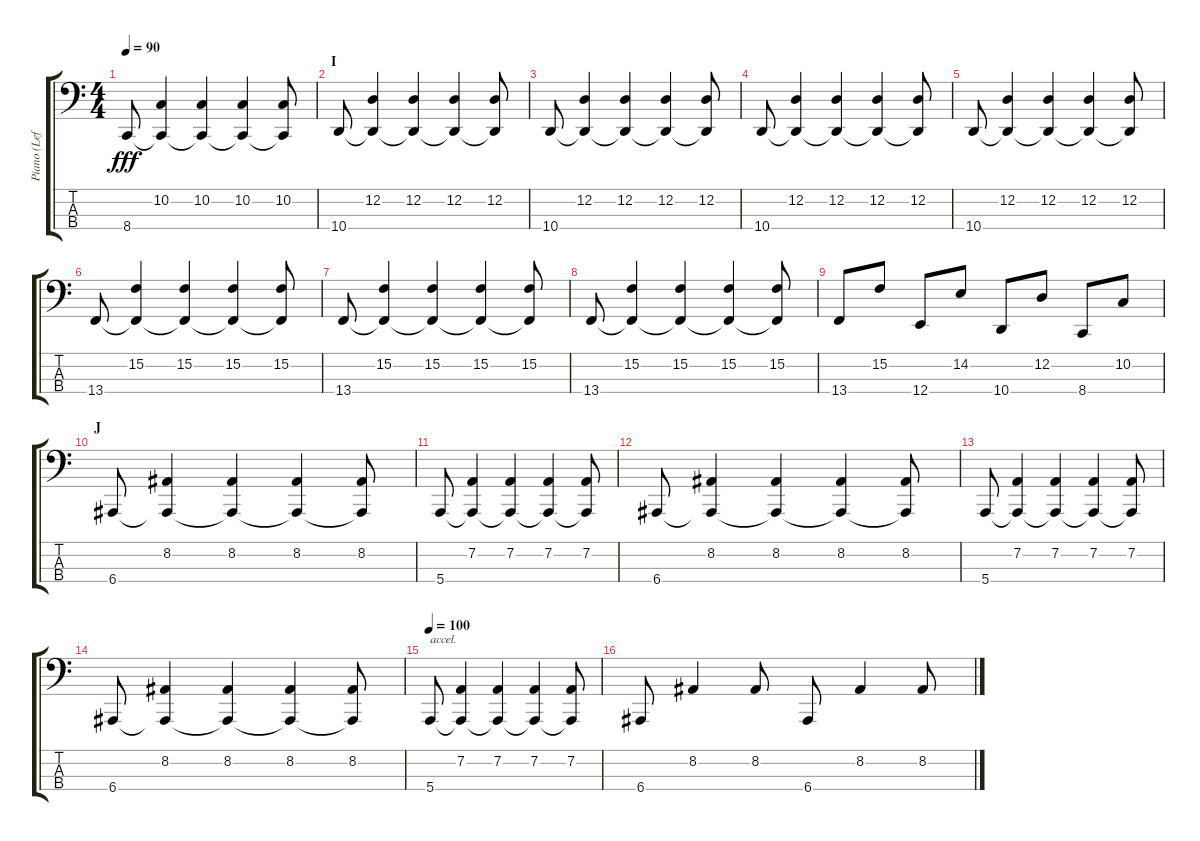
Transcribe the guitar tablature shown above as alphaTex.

\track ("Piano (Left Hand)" "Piano (Lef") {instrument acousticgrandpiano}
\staff {score tabs}
\tuning (G2 D2 A1 E1) {hide}
\ts (4 4)
\tempo 90
\clef f4
\ks c
8.4.8{dy fff} (10.2 8.4{t}).4 (10.2 8.4{t}).4 (10.2 8.4{t}).4 (10.2 8.4{t}).8 |
\section ("" "I")
10.4.8 (12.2 10.4{t}).4 (12.2 10.4{t}).4 (12.2 10.4{t}).4 (12.2 10.4{t}).8 |
10.4.8 (12.2 10.4{t}).4 (12.2 10.4{t}).4 (12.2 10.4{t}).4 (12.2 10.4{t}).8 |
10.4.8 (12.2 10.4{t}).4 (12.2 10.4{t}).4 (12.2 10.4{t}).4 (12.2 10.4{t}).8 |
10.4.8 (12.2 10.4{t}).4 (12.2 10.4{t}).4 (12.2 10.4{t}).4 (12.2 10.4{t}).8 |
13.4.8 (15.2 13.4{t}).4 (15.2 13.4{t}).4 (15.2 13.4{t}).4 (15.2 13.4{t}).8 |
13.4.8 (15.2 13.4{t}).4 (15.2 13.4{t}).4 (15.2 13.4{t}).4 (15.2 13.4{t}).8 |
13.4.8 (15.2 13.4{t}).4 (15.2 13.4{t}).4 (15.2 13.4{t}).4 (15.2 13.4{t}).8 |
13.4.8 15.2.8 12.4.8 14.2.8 10.4.8 12.2.8 8.4.8 10.2.8 |
\section ("" "J")
6.4.8 (8.2 6.4{t}).4 (8.2 6.4{t}).4 (8.2 6.4{t}).4 (8.2 6.4{t}).8 |
5.4.8 (7.2 5.4{t}).4 (7.2 5.4{t}).4 (7.2 5.4{t}).4 (7.2 5.4{t}).8 |
6.4.8 (8.2 6.4{t}).4 (8.2 6.4{t}).4 (8.2 6.4{t}).4 (8.2 6.4{t}).8 |
5.4.8 (7.2 5.4{t}).4 (7.2 5.4{t}).4 (7.2 5.4{t}).4 (7.2 5.4{t}).8 |
6.4.8 (8.2 6.4{t}).4 (8.2 6.4{t}).4 (8.2 6.4{t}).4 (8.2 6.4{t}).8 |
\tempo 100
5.4.8{txt "accel."} (7.2 5.4{t}).4 (7.2 5.4{t}).4 (7.2 5.4{t}).4 (7.2 5.4{t}).8 |
6.4.8 8.2.4 8.2.8 6.4.8 8.2.4 8.2.8
